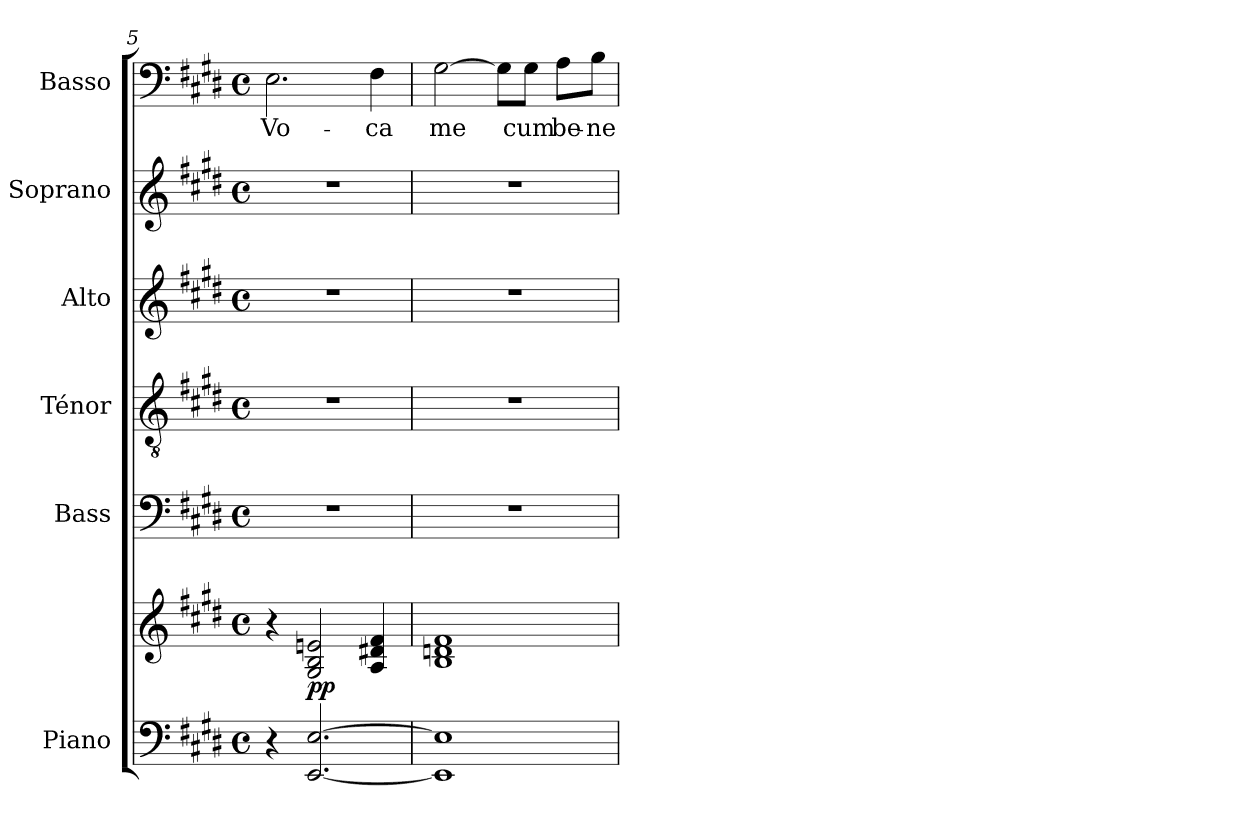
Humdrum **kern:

**kern	**kern	**dynam	**kern	**kern	**kern	**kern	**kern	**text	**dynam
*part6	*part6	*part6	*part5	*part4	*part3	*part2	*part1	*part1	*part1
*staff7	*staff6	*staff6/7	*staff5	*staff4	*staff3	*staff2	*staff1	*staff1	*staff1
*I"Piano	*	*	*I"Bass	*I"Ténor	*I"Alto	*I"Soprano	*I"Basso	*	*
*I'Pno.	*	*	*I'B.	*I'T.	*I'A.	*I'S.	*I'B	*	*
*clefF4	*clefG2	*	*clefF4	*clefGv2	*clefG2	*clefG2	*clefF4	*	*
*k[f#c#g#d#]	*k[f#c#g#d#]	*	*k[f#c#g#d#]	*k[f#c#g#d#]	*k[f#c#g#d#]	*k[f#c#g#d#]	*k[f#c#g#d#]	*	*
*M4/4	*M4/4	*	*M4/4	*M4/4	*M4/4	*M4/4	*M4/4	*	*
*met(c)	*met(c)	*	*met(c)	*met(c)	*met(c)	*met(c)	*met(c)	*	*
=5	=5	=5	=5	=5	=5	=5	=5	=5	=5
!	!	!	!	!	!	!	!	!LO:LY:b	!LO:DY:a
!	!	!	!	!	!	!	!	!	!LO:DY:n=1:a
4r	4r	.	1r	1r	1r	1r	2.E\	Vo-	p other-dynamics
!	!	!LO:DY:a=2	!	!	!	!	!	!	!
[2.EE/ [2.E/	2G#/ 2B/ 2en/	pp	.	.	.	.	.	.	.
!	!	!	!	!	!	!	!	!LO:LY:b	!
.	4A/ 4d#X/ 4f#/	.	.	.	.	.	4F#\	-ca	.
=6	=6	=6	=6	=6	=6	=6	=6	=6	=6
!	!	!	!	!	!	!	!	!LO:LY:b	!
1EE] 1E]	1B 1dn 1f#	.	1r	1r	1r	1r	[2G#\	me	.
.	.	.	.	.	.	.	8G#\L]	.	.
!	!	!	!	!	!	!	!	!LO:LY:b	!
.	.	.	.	.	.	.	8G#\J	cum	.
!	!	!	!	!	!	!	!	!LO:LY:b	!
.	.	.	.	.	.	.	8A\L	be-	.
!	!	!	!	!	!	!	!	!LO:LY:b	!
.	.	.	.	.	.	.	8B\J	-ne-	.
=	=	=	=	=	=	=	=	=	=
*-	*-	*-	*-	*-	*-	*-	*-	*-	*-
